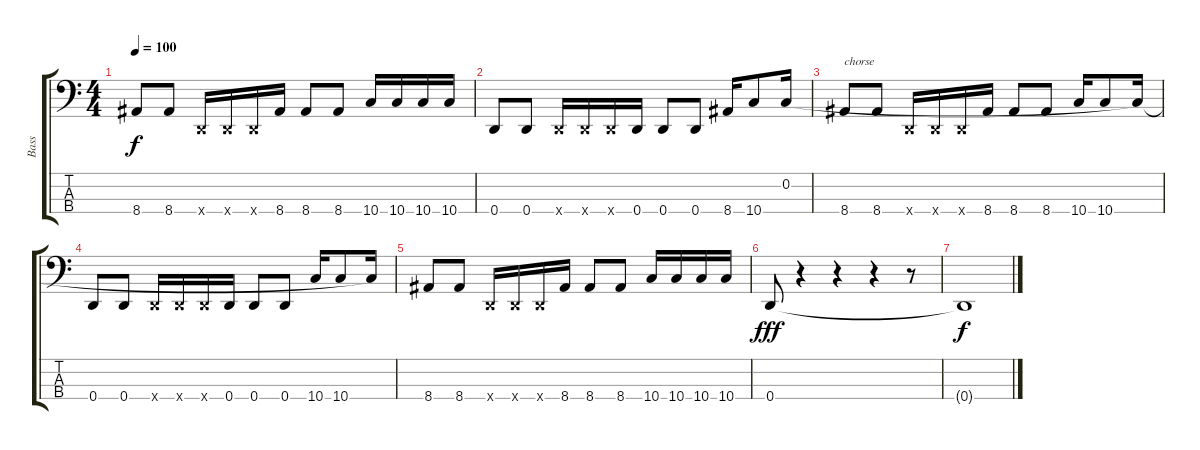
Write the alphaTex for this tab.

\track ("Bass" "Bass") {instrument electricbassfinger}
\staff {score tabs}
\tuning (F2 C2 G1 D1) {hide}
\ts (4 4)
\tempo 100
\clef f4
\ks c
8.4.8{dy f} 8.4.8 0.4{x}.16 0.4{x}.16 0.4{x}.16 8.4.16 8.4.8 8.4.8 10.4.16 10.4.16 10.4.16 10.4.16 |
0.4.8 0.4.8 0.4{x}.16 0.4{x}.16 0.4{x}.16 0.4.16 0.4.8 0.4.8 8.4.16 10.4.8 0.2{t}.16 |
8.4.8{txt "chorse"} 8.4.8 0.4{x}.16 0.4{x}.16 0.4{x}.16 8.4.16 8.4.8 8.4.8 10.4.16 10.4.8 0.2{t}.16 |
0.4.8 0.4.8 0.4{x}.16 0.4{x}.16 0.4{x}.16 0.4.16 0.4.8 0.4.8 10.4.16 10.4.8 0.2{t}.16 |
8.4.8 8.4.8 0.4{x}.16 0.4{x}.16 0.4{x}.16 8.4.16 8.4.8 8.4.8 10.4.16 10.4.16 10.4.16 10.4.16 |
0.4.8{dy fff} r.4 r.4 r.4 r.8 |
0.4{t}.1{dy f}
